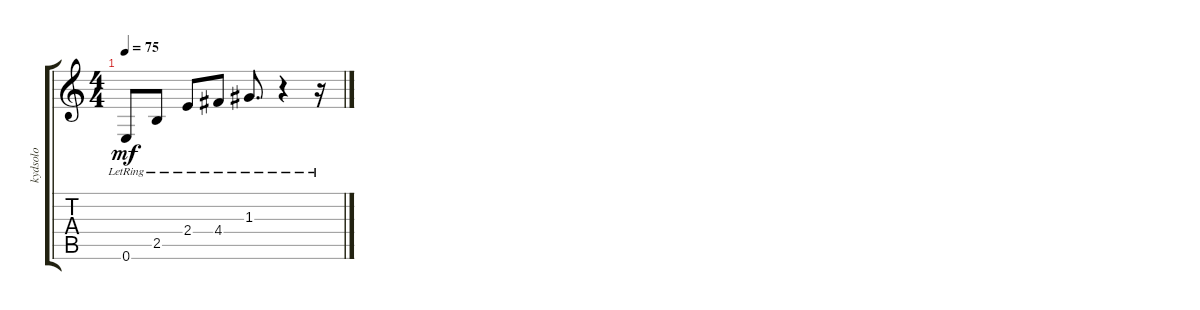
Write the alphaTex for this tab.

\track ("kydsolo" "kydsolo") {instrument acousticguitarnylon}
\staff {score tabs}
\tuning (E4 B3 G3 D3 A2 E2) {hide}
\ts (4 4)
\tempo 75
\clef g2
\ks c
0.6{lr}.8{dy mf} 2.5{lr}.8 2.4{lr}.8 4.4{lr}.8 1.3{lr}.8{d} r.4 r.16
